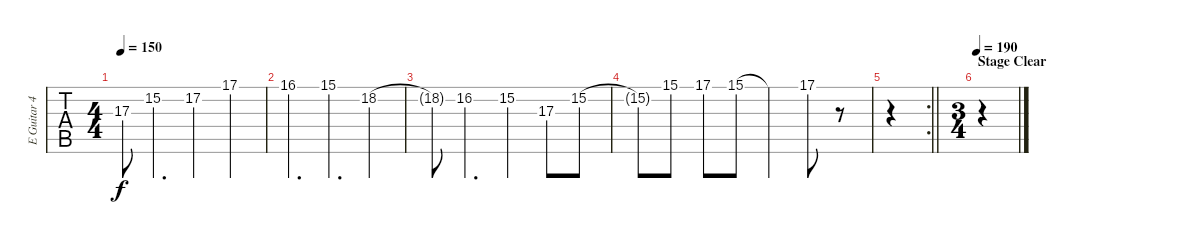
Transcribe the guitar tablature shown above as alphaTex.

\track ("E Guitar 4" "E Guitar 4") {instrument overdrivenguitar}
\staff {tabs}
\tuning (E4 B3 G3 D3 A2 E2) {hide}
\ts (4 4)
\tempo 150
\clef g2
\ks c
17.3{t}.8{dy f} 15.2.4{d} 17.2{st}.4 17.1{st}.4 |
16.1.4{d} 15.1.4{d} 18.2.4 |
18.2{t}.8 16.2.4{d} 15.2{st}.4 17.3.8 15.2.8 |
15.2{t}.8 15.1.8 17.1.8 15.1.8 15.1{t}.4 17.1.8 r.8 |
\rc 2
\barLineRight lightlight
|
\ts (3 4)
\section ("" "Stage Clear")
\tempo 190
